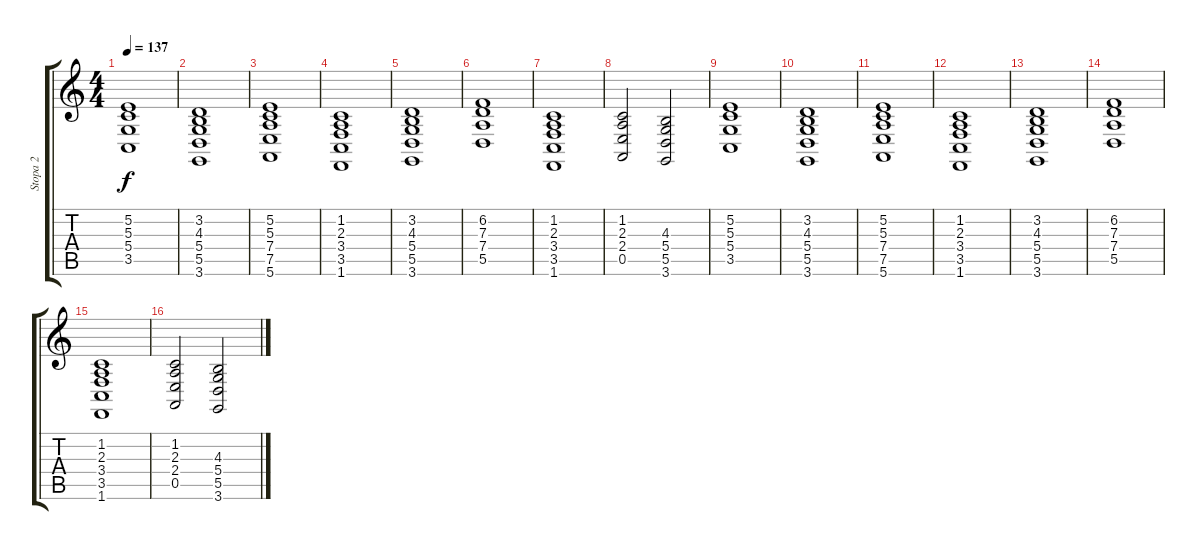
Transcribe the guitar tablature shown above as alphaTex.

\track ("Stopa 2" "Stopa 2") {instrument pad2warm}
\staff {score tabs}
\tuning (E4 B3 G3 D3 A2 E2) {hide}
\ts (4 4)
\tempo 137
\clef g2
\ks c
(5.2 5.3 5.4 3.5).1{dy f} |
(3.2 4.3 5.4 5.5 3.6).1 |
(5.2 5.3 7.4 7.5 5.6).1 |
(1.2 2.3 3.4 3.5 1.6).1 |
(3.2 4.3 5.4 5.5 3.6).1 |
(6.2 7.3 7.4 5.5).1 |
(1.2 2.3 3.4 3.5 1.6).1 |
(1.2 2.3 2.4 0.5).2 (4.3 5.4 5.5 3.6).2 |
(5.2 5.3 5.4 3.5).1 |
(3.2 4.3 5.4 5.5 3.6).1 |
(5.2 5.3 7.4 7.5 5.6).1 |
(1.2 2.3 3.4 3.5 1.6).1 |
(3.2 4.3 5.4 5.5 3.6).1 |
(6.2 7.3 7.4 5.5).1 |
(1.2 2.3 3.4 3.5 1.6).1 |
(1.2 2.3 2.4 0.5).2 (4.3 5.4 5.5 3.6).2
